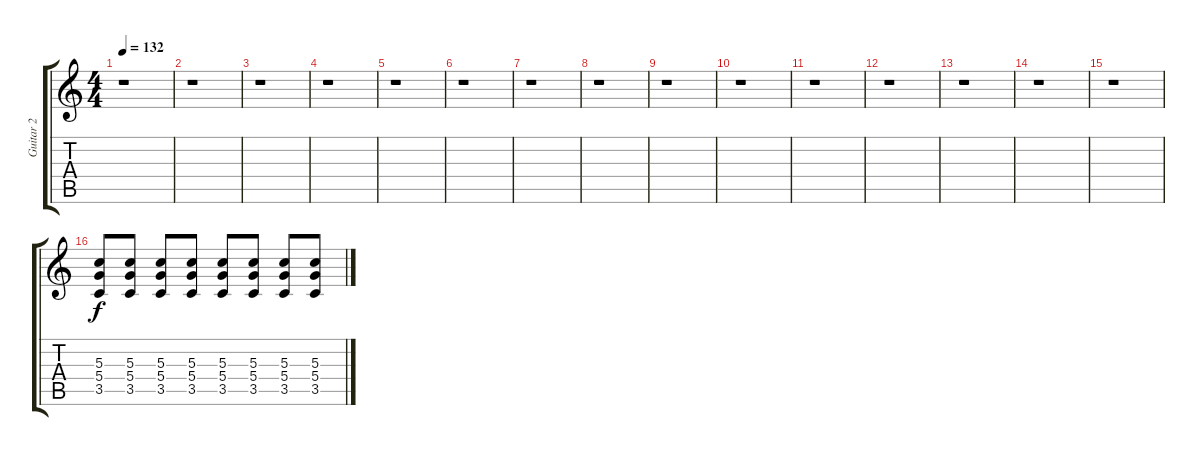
\track ("Guitar 2" "Guitar 2") {instrument overdrivenguitar}
\staff {score tabs}
\tuning (E4 B3 G3 D3 A2 E2) {hide}
\ts (4 4)
\tempo 132
\clef g2
\ks c
r.1{dy f} |
r.1 |
r.1 |
r.1 |
r.1 |
r.1 |
r.1 |
r.1 |
r.1 |
r.1 |
r.1 |
r.1 |
r.1 |
r.1 |
r.1 |
(5.3 5.4 3.5).8{volume 8 instrument overdrivenguitar} (5.3 5.4 3.5).8 (5.3 5.4 3.5).8 (5.3 5.4 3.5).8 (5.3 5.4 3.5).8 (5.3 5.4 3.5).8 (5.3 5.4 3.5).8 (5.3 5.4 3.5).8
